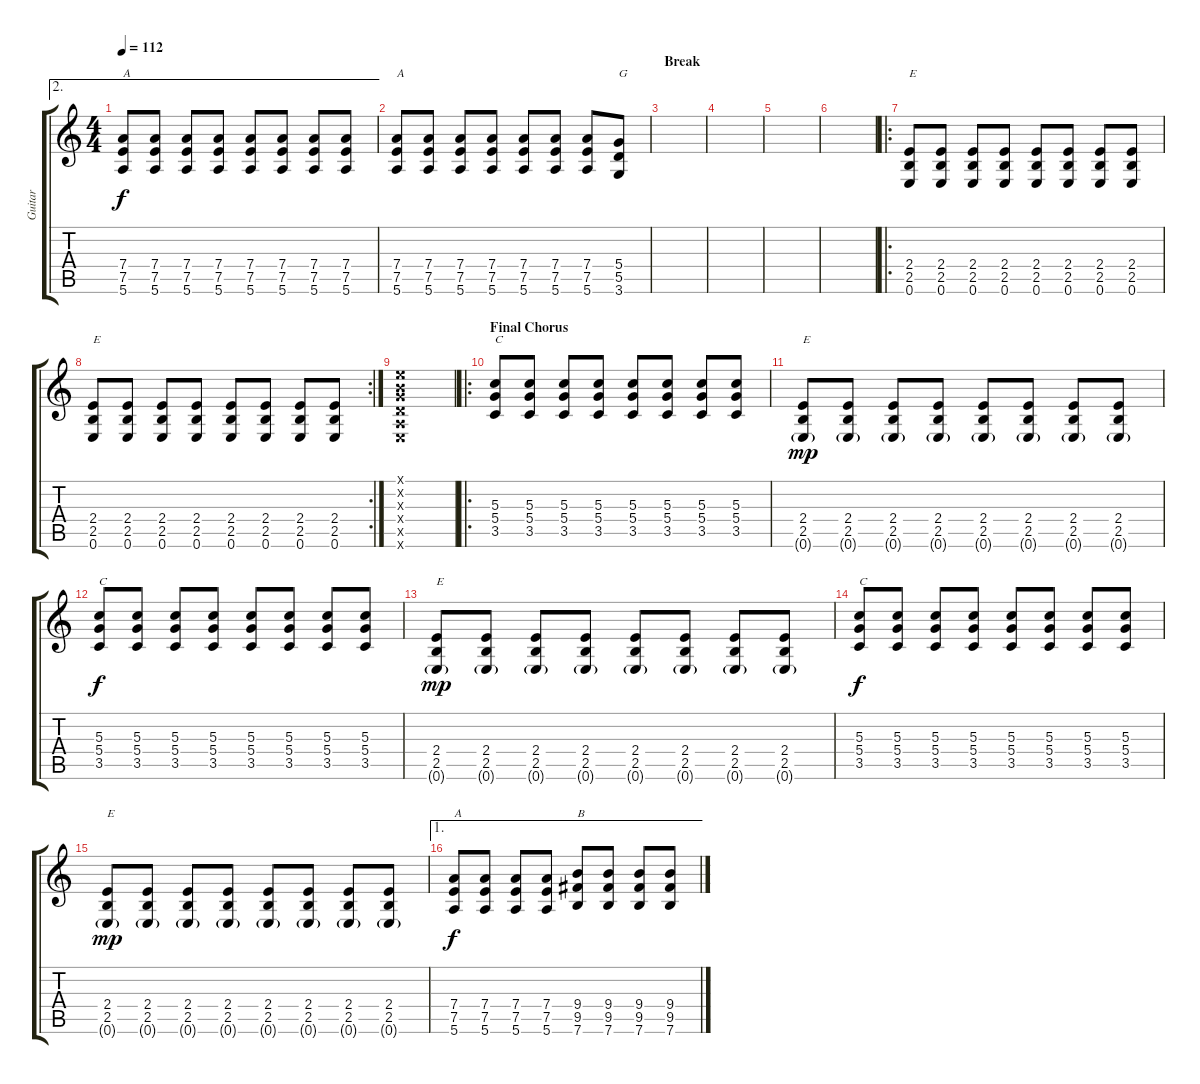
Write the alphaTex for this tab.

\track ("Guitar" "Guitar") {instrument overdrivenguitar}
\staff {score tabs}
\tuning (E4 B3 G3 D3 A2 E2) {hide}
\ae 2
\ts (4 4)
\tempo 112
\clef g2
\ks c
(7.4 7.5 5.6).8{txt "A" dy f} (7.4 7.5 5.6).8 (7.4 7.5 5.6).8 (7.4 7.5 5.6).8 (7.4 7.5 5.6).8 (7.4 7.5 5.6).8 (7.4 7.5 5.6).8 (7.4 7.5 5.6).8 |
(7.4 7.5 5.6).8{txt "A"} (7.4 7.5 5.6).8 (7.4 7.5 5.6).8 (7.4 7.5 5.6).8 (7.4 7.5 5.6).8 (7.4 7.5 5.6).8 (7.4 7.5 5.6).8 (5.4 5.5 3.6).8{txt "G"} |
\section ("" "Break")
|
|
|
|
\ro
(2.4 2.5 0.6).8{txt "E"} (2.4 2.5 0.6).8 (2.4 2.5 0.6).8 (2.4 2.5 0.6).8 (2.4 2.5 0.6).8 (2.4 2.5 0.6).8 (2.4 2.5 0.6).8 (2.4 2.5 0.6).8 |
\rc 2
(2.4 2.5 0.6).8{txt "E"} (2.4 2.5 0.6).8 (2.4 2.5 0.6).8 (2.4 2.5 0.6).8 (2.4 2.5 0.6).8 (2.4 2.5 0.6).8 (2.4 2.5 0.6).8 (2.4 2.5 0.6).8 |
(0.1{x} 0.2{x} 0.3{x} 0.4{x} 0.5{x} 0.6{x}).1 |
\ro
\section ("" "Final Chorus")
(5.3 5.4 3.5).8{txt "C"} (5.3 5.4 3.5).8 (5.3 5.4 3.5).8 (5.3 5.4 3.5).8 (5.3 5.4 3.5).8 (5.3 5.4 3.5).8 (5.3 5.4 3.5).8 (5.3 5.4 3.5).8 |
(2.4 2.5 0.6{g}).8{txt "E" dy mp} (2.4 2.5 0.6{g}).8 (2.4 2.5 0.6{g}).8 (2.4 2.5 0.6{g}).8 (2.4 2.5 0.6{g}).8 (2.4 2.5 0.6{g}).8 (2.4 2.5 0.6{g}).8 (2.4 2.5 0.6{g}).8 |
(5.3 5.4 3.5).8{txt "C" dy f} (5.3 5.4 3.5).8 (5.3 5.4 3.5).8 (5.3 5.4 3.5).8 (5.3 5.4 3.5).8 (5.3 5.4 3.5).8 (5.3 5.4 3.5).8 (5.3 5.4 3.5).8 |
(2.4 2.5 0.6{g}).8{txt "E" dy mp} (2.4 2.5 0.6{g}).8 (2.4 2.5 0.6{g}).8 (2.4 2.5 0.6{g}).8 (2.4 2.5 0.6{g}).8 (2.4 2.5 0.6{g}).8 (2.4 2.5 0.6{g}).8 (2.4 2.5 0.6{g}).8 |
(5.3 5.4 3.5).8{txt "C" dy f} (5.3 5.4 3.5).8 (5.3 5.4 3.5).8 (5.3 5.4 3.5).8 (5.3 5.4 3.5).8 (5.3 5.4 3.5).8 (5.3 5.4 3.5).8 (5.3 5.4 3.5).8 |
(2.4 2.5 0.6{g}).8{txt "E" dy mp} (2.4 2.5 0.6{g}).8 (2.4 2.5 0.6{g}).8 (2.4 2.5 0.6{g}).8 (2.4 2.5 0.6{g}).8 (2.4 2.5 0.6{g}).8 (2.4 2.5 0.6{g}).8 (2.4 2.5 0.6{g}).8 |
\ae 1
(7.4 7.5 5.6).8{txt "A" dy f} (7.4 7.5 5.6).8 (7.4 7.5 5.6).8 (7.4 7.5 5.6).8 (9.4 9.5 7.6).8{txt "B"} (9.4 9.5 7.6).8 (9.4 9.5 7.6).8 (9.4 9.5 7.6).8
